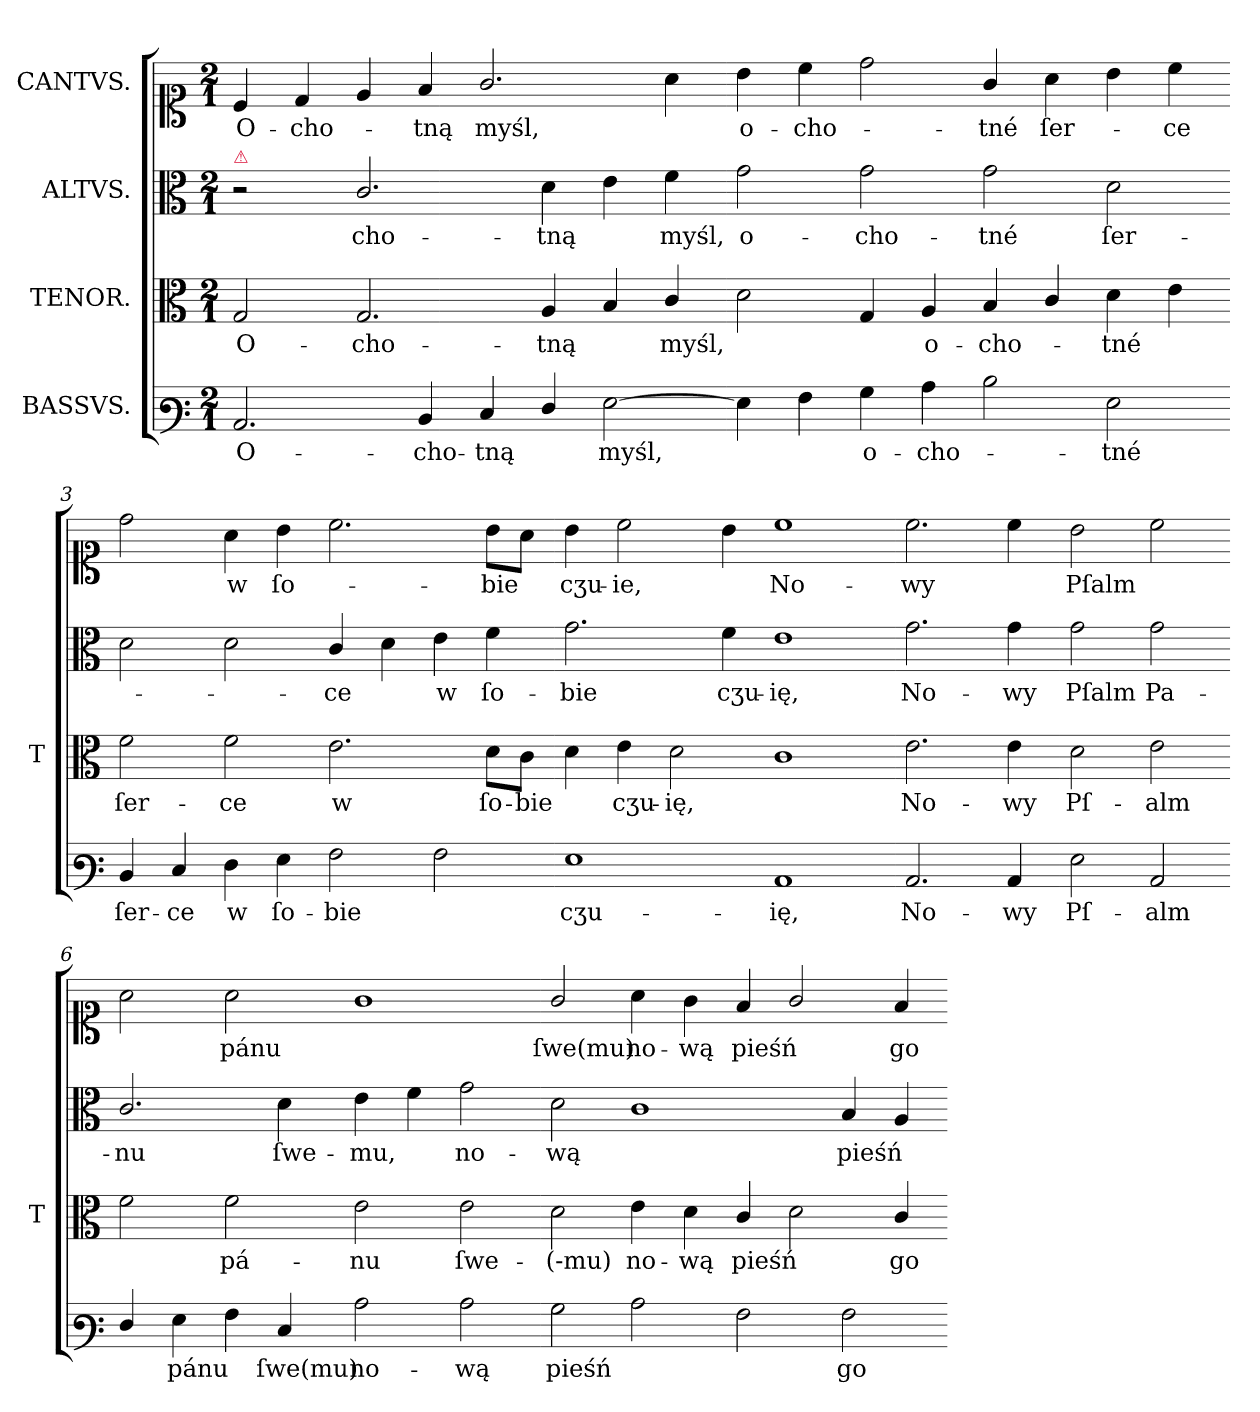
**kern	**text	**kern	**text	**kern	**text	**kern	**text
*part4	*part4	*part3	*part3	*part2	*part2	*part1	*part1
*staff4	*staff4	*staff3	*staff3	*staff2	*staff2	*staff1	*staff1
*I"BASSVS.	*	*I"TENOR.	*	*I"ALTVS.	*	*I"CANTVS.	*
*	*	*I'T	*	*	*	*	*
*clefF3	*	*clefC3	*	*clefC3	*	*clefC1	*
*k[]	*	*k[]	*	*k[]	*	*k[]	*
*M2/1	*	*M2/1	*	*M2/1	*	*M2/1	*
*MM300	*	*MM300	*	*MM300	*	*MM300	*
=1	=1	=1	=1	=1	=1	=1	=1
!	!	!	!	!LO:TX:a:color=crimson:t=⚠	!	!	!
2.C/	O-	2G/	O-	2r	.	4c/	O-
.	.	.	.	.	.	4d/	-cho-
.	.	2.G/	-cho-	2.c/	-cho-	4e/	.
4D/	-cho-	.	.	.	.	4f/	-tną
4E/	-tną	.	.	.	.	2.g/	myśl,
4F/	.	4A/	-tną	4d\	-tną	.	.
[2G\	myśl,	4B/	.	4e\	.	.	.
.	.	4c/	myśl,	4f\	myśl,	4a\	.
=2-	=2-	=2-	=2-	=2-	=2-	=2-	=2-
4G\]	.	2d\	.	2g\	o-	4b\	o-
4A\	.	.	.	.	.	4cc\	-cho-
4B\	o-	4G/	.	2g\	-cho-	2dd\	.
4c\	-cho-	4A/	o-	.	.	.	.
2d\	.	4B/	-cho-	2g\	-tné	4g/	-tné
.	.	4c/	.	.	.	4a\	ſer-
2G\	-tné	4d\	-tné	2d\	ſer-	4b\	.
.	.	4e\	.	.	.	4cc\	-ce
=3-	=3-	=3-	=3-	=3-	=3-	=3-	=3-
4D/	ſer-	2f\	ſer-	2d\	.	2dd\	.
4E/	-ce	.	.	.	.	.	.
4F\	w	2f\	-ce	2d\	.	4a\	w
4G\	ſo-	.	.	.	.	4b\	ſo-
2A\	-bie	2.e\	w	4c/	-ce	2.cc\	.
.	.	.	.	4d\	.	.	.
2A\	.	.	.	4e\	w	.	.
.	.	8d\L	ſo-	4f\	ſo-	8b\L	-bie
.	.	8c\J	-bie	.	.	8a\J	.
=4-	=4-	=4-	=4-	=4-	=4-	=4-	=4-
1G\	cʒu-	4d\	.	2.g\	-bie	4b\	cʒu-
.	.	4e\	cʒu-	.	.	2cc\	-ie,
.	.	2d\	-ię,	.	.	.	.
.	.	.	.	4f\	cʒu-	4b\	.
1C/	-ię,	1c\	.	1e\	-ię,	1cc\	No-
=5-	=5-	=5-	=5-	=5-	=5-	=5-	=5-
2.C/	No-	2.e\	No-	2.g\	No-	2.cc\	-wy
4C/	-wy	4e\	-wy	4g\	-wy	4cc\	.
=-	=-	=-	=-	=-	=-	=-	=-
2G\	Pſ-	2d\	Pſ-	2g\	Pſalm	2b\	Pſalm
2C/	-alm	2e\	-alm	2g\	Pa-	2cc\	.
=6-	=6-	=6-	=6-	=6-	=6-	=6-	=6-
4F/	.	2f\	.	2.c/	-nu	2a\	.
4G\	pánu	.	.	.	.	.	.
4A\	.	2f\	pá-	.	.	2a\	pánu
4E/	ſwe(mu)	.	.	4d\	ſwe-	.	.
2c\	no-	2e\	-nu	4e\	-mu,	1g\	.
.	.	.	.	4f\	.	.	.
2c\	-wą	2e\	ſwe-	2g\	no-	.	.
=7-	=7-	=7-	=7-	=7-	=7-	=7-	=7-
2B\	pieśń	2d\	(-mu)	2d\	-wą	2g/	ſwe(mu)
2c\	.	4e\	no-	1c\	.	4a\	no-
.	.	4d\	-wą	.	.	4g\	-wą
2A\	.	4c/	pieśń	.	.	4f/	pieśń
.	.	2d\	.	.	.	2g/	.
2A\	go-	.	.	4B/	pieśń	.	.
.	.	4c/	go-	4A/	.	4f/	go-
=-	=-	=-	=-	=-	=-	=-	=-
*-	*-	*-	*-	*-	*-	*-	*-
